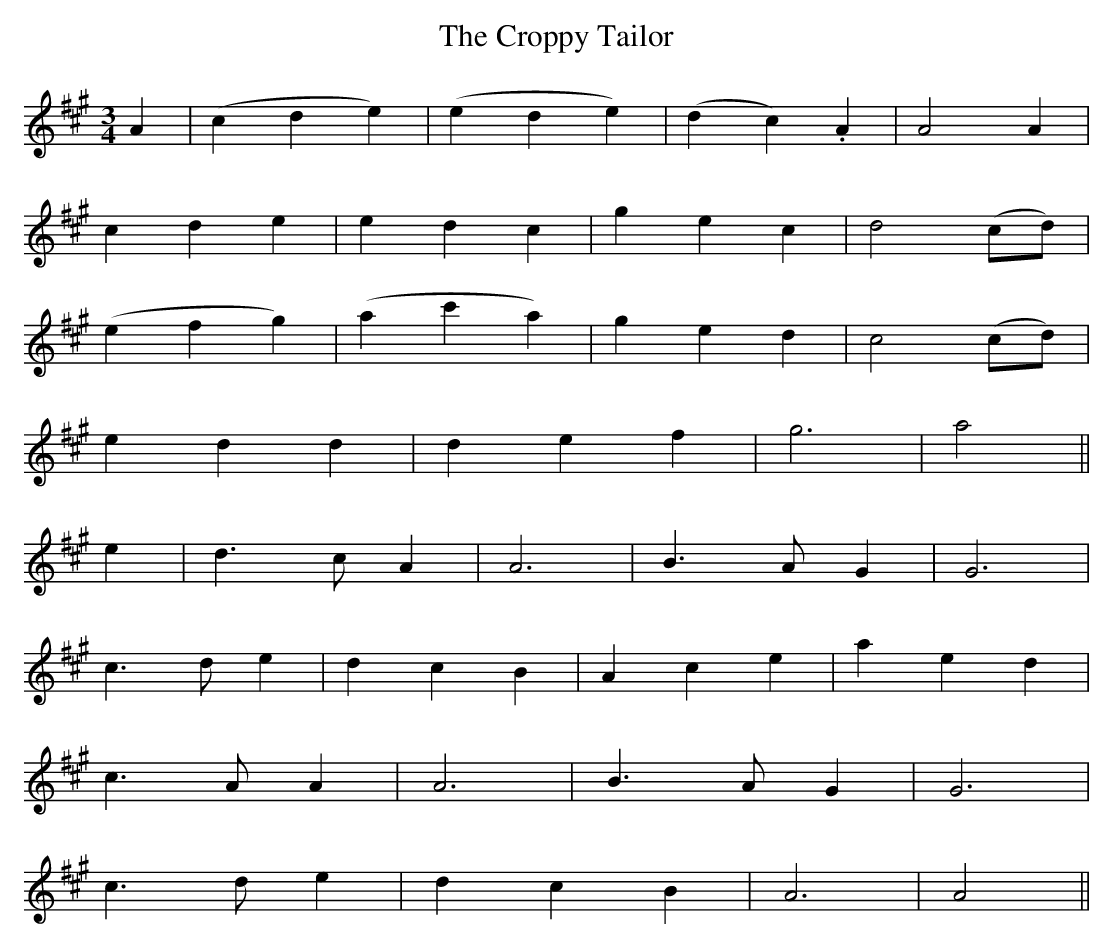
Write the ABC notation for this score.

X:1
T: The Croppy Tailor
M:3/4
L:1/8
K:A
A2 | (c2 d2 e2) | (e2 d2 e2) | (d2 c2) .A2 | A4 A2 |
c2 d2 e2 | e2 d2 c2 | g2 e2 c2 | d4 (cd) |
(e2 f2 g2) | (a2 c'2 a2) | g2 e2 d2 | c4 (cd) |
e2 d2 d2 | d2 e2 f2 | g6 | a4 ||
e2 | d3 c A2 | A6 | B3 A G2 | G6 |
c3 d e2 | d2 c2 B2 | ">"A2 ">"c2 ">"e2 | ">"a2 ">"e2 ">"d2 |
c3 A A2 | A6 | B3 A G2 | G6 |
c3 d e2 | d2 c2 B2 | A6 | A4 ||
